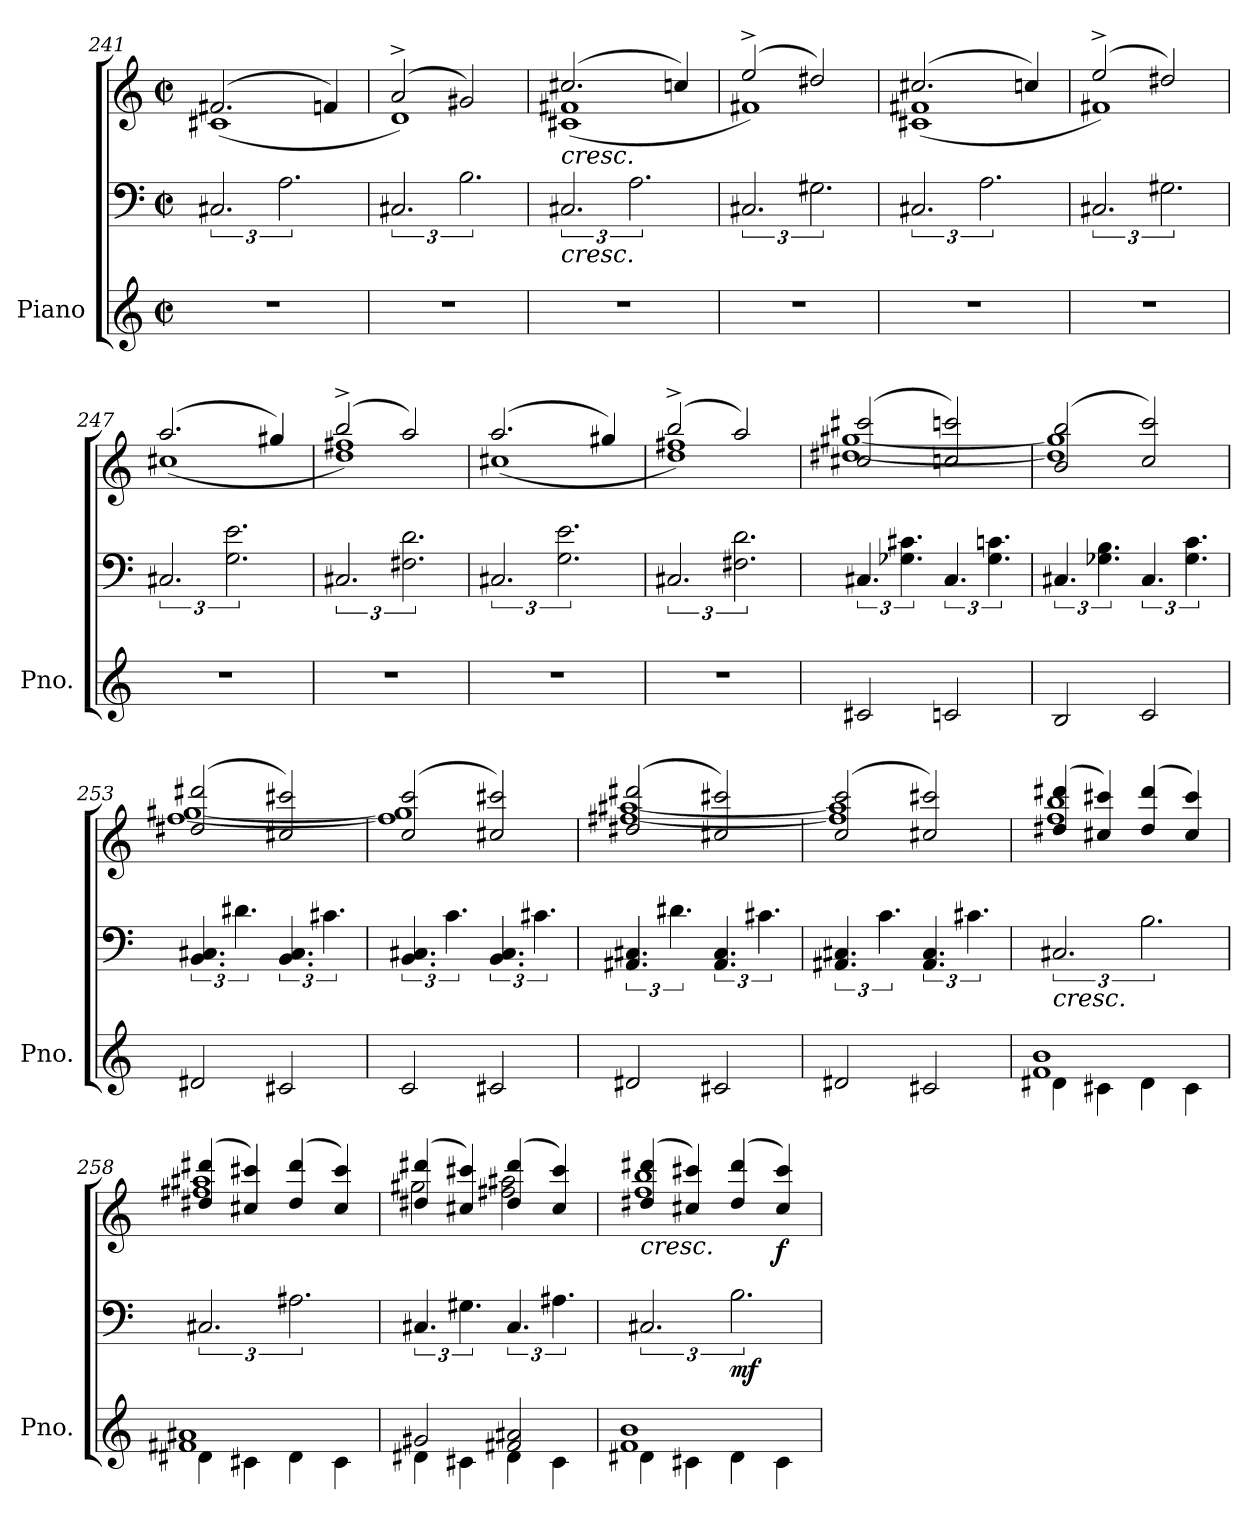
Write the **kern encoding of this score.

**kern	**kern	**kern	**dynam
*part1	*part1	*part1	*part1
*staff3	*staff2	*staff1	*staff1/2/3
*I"Piano	*	*	*
*I'Pno.	*	*	*
*clefG2	*clefF4	*clefG2	*
*k[]	*k[]	*k[]	*
*M2/2	*M2/2	*M2/2	*
*met(c|)	*met(c|)	*met(c|)	*
=241	=241	=241	=241
*	*	*^	*
1r	3.C#X	(>2.f#X/	(<1c#X	.
.	3.A	.	.	.
.	.	4fn/)	.	.
=242	=242	=242	=242	=242
1r	3.C#X	(>2a^/	1d)	.
.	3.B	2g#X/)	.	.
=243	=243	=243	=243	=243
!	!	!LO:TX:b:i:t=cresc.	!	!
!	!LO:TX:b:i:t=cresc.	!	!	!
1r	3.C#X	(>2.cc#X/	(<1c#X 1f#X	.
.	3.A	.	.	.
.	.	4ccn/)	.	.
=244	=244	=244	=244	=244
1r	3.C#X	(>2ee^/	1f#X)	.
.	3.G#X	2dd#X/)	.	.
=245	=245	=245	=245	=245
1r	3.C#X	(>2.cc#X/	(<1c#X 1f#X	.
.	3.A	.	.	.
.	.	4ccn/)	.	.
=246	=246	=246	=246	=246
1r	3.C#X	(>2ee^/	1f#X)	.
!	!	!	!	!LO:DY:b=2
!	!	!	!	!LO:DY:n=1:b
.	3.G#X	2dd#X/)	.	p mf
=247	=247	=247	=247	=247
!	!	!	!	!LO:DY:b=2
!	!	!	!	!LO:DY:n=1:b
1r	3.C#X	(>2.aa/	(<1cc#X	mp f
.	3.G 3.e	.	.	.
.	.	4gg#X/)	.	.
=248	=248	=248	=248	=248
1r	3.C#X	(>2bb^/	1dd 1ff#X)	.
.	3.F#X 3.d	2aa/)	.	.
=249	=249	=249	=249	=249
1r	3.C#X	(>2.aa/	(<1cc#X	.
.	3.G 3.e	.	.	.
.	.	4gg#X/)	.	.
=250	=250	=250	=250	=250
1r	3.C#X	(>2bb^/	1dd 1ff#X)	.
.	3.F#X 3.d	2aa/)	.	.
!!LO:LB:g=z	!!
=251	=251	=251	=251	=251
!	!	!	!	!LO:DY:b=3
!	!	!	!	!LO:DY:n=1:b=2
2c#X/	6.C#X/	(>2cc#X/ 2ccc#X/	[1dd#X [1gg#X	mf mp
.	6.G-X\ 6.c#X\	.	.	.
2cn/	6.C#/	2ccn/ 2cccn/)	.	.
.	6.G-\ 6.cn\	.	.	.
=252	=252	=252	=252	=252
2B/	6.C#X/	(>2b/ 2bb/	1dd#] 1gg#]	.
.	6.G-X\ 6.B\	.	.	.
2c/	6.C#/	2cc/ 2ccc/)	.	.
.	6.G-\ 6.c\	.	.	.
=253	=253	=253	=253	=253
2d#X/	6.BB/ 6.C#X/	(>2dd#X/ 2ddd#X/	[1ff [1gg#X	.
.	6.d#X\	.	.	.
2c#X/	6.BB/ 6.C#/	2cc#X/ 2ccc#X/)	.	.
.	6.c#X\	.	.	.
=254	=254	=254	=254	=254
2c/	6.BB/ 6.C#X/	(>2cc/ 2ccc/	1ff] 1gg#]	.
.	6.c\	.	.	.
2c#X/	6.BB/ 6.C#/	2cc#X/ 2ccc#X/)	.	.
.	6.c#X\	.	.	.
=255	=255	=255	=255	=255
2d#X/	6.AA#X/ 6.C#X/	(>2dd#X/ 2ddd#X/	[1ff#X [1aa#X	.
.	6.d#X\	.	.	.
2c#X/	6.AA#/ 6.C#/	2cc#X/ 2ccc#X/)	.	.
.	6.c#X\	.	.	.
=256	=256	=256	=256	=256
2d#X/	6.AA#X/ 6.C#X/	(>2cc/ 2ccc/	1ff#] 1aa#]	.
.	6.c\	.	.	.
2c#X/	6.AA#/ 6.C#/	2cc#X/ 2ccc#X/)	.	.
.	6.c#X\	.	.	.
=257	=257	=257	=257	=257
*^	*	*	*	*
!	!	!LO:TX:b:i:t=cresc.	!	!	!
4d#X\	1f 1b	3.C#X	(>4dd#X/ 4ddd#X/	1ff 1bb	.
4c#X\	.	.	4cc#X/ 4ccc#X/)	.	.
4d#\	.	3.B	(>4dd#/ 4ddd#/	.	.
4c#\	.	.	4cc#/ 4ccc#/)	.	.
!!LO:LB:g=z	!!
=258	=258	=258	=258	=258	=258
4d#X\	1f#X 1a#X	3.C#X	(>4dd#X/ 4ddd#X/	1ff#X 1aa#X	.
4c#X\	.	.	4cc#X/ 4ccc#X/)	.	.
4d#\	.	3.A#X	(>4dd#/ 4ddd#/	.	.
4c#\	.	.	4cc#/ 4ccc#/)	.	.
=259	=259	=259	=259	=259	=259
4d#X\	2g#X/	6.C#X/	(>4dd#X/ 4ddd#X/	2gg#X\	.
4c#X\	.	6.G#X\	4cc#X/ 4ccc#X/)	.	.
4d#\	2f#X/ 2a#X/	6.C#/	(>4dd#/ 4ddd#/	2ff#X\ 2aa#X\	.
4c#\	.	6.A#X\	4cc#/ 4ccc#/)	.	.
=260	=260	=260	=260	=260	=260
!	!	!	!	!	!LO:HP:b
4d#X\	1f 1b	3.C#X	(>4dd#X/ 4ddd#X/	1ff 1bb	<
4c#X\	.	.	4cc#X/ 4ccc#X/)	.	.
!	!	!	!	!	!LO:DY:b=2
4d#\	.	3.B	(>4dd#/ 4ddd#/	.	mf
!	!	!	!	!	!LO:DY:n=1:b
4c#\	.	.	4cc#/ 4ccc#/)	.	[ f
*v	*v	*	*v	*v	*
=	=	=	=
*-	*-	*-	*-
